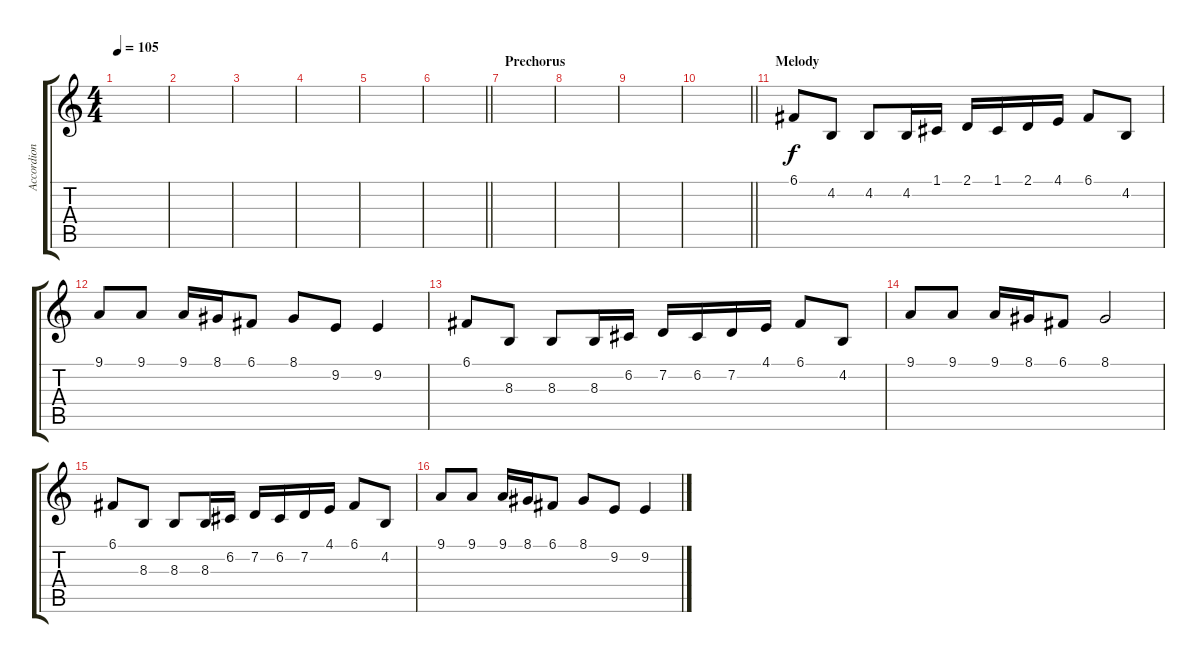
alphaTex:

\track ("Accordion" "Accordion") {instrument accordion}
\staff {score tabs}
\tuning (C4 G3 Eb3 Bb2 F2 C2) {hide}
\ts (4 4)
\tempo 105
\clef g2
\ks c
|
|
|
|
|
\barLineRight lightlight
|
\section ("" "Prechorus")
|
|
|
\barLineRight lightlight
|
\section ("" "Melody")
6.1.8 4.2.8 4.2.8 4.2.16 1.1.16 2.1.16 1.1.16 2.1.16 4.1.16 6.1.8 4.2.8 |
9.1.8 9.1.8 9.1.16 8.1.16 6.1.8 8.1.8 9.2.8 9.2.4 |
6.1.8 8.3.8 8.3.8 8.3.16 6.2.16 7.2.16 6.2.16 7.2.16 4.1.16 6.1.8 4.2.8 |
9.1.8 9.1.8 9.1.16 8.1.16 6.1.8 8.1.2 |
6.1.8 8.3.8 8.3.8 8.3.16 6.2.16 7.2.16 6.2.16 7.2.16 4.1.16 6.1.8 4.2.8 |
9.1.8 9.1.8 9.1.16 8.1.16 6.1.8 8.1.8 9.2.8 9.2.4
